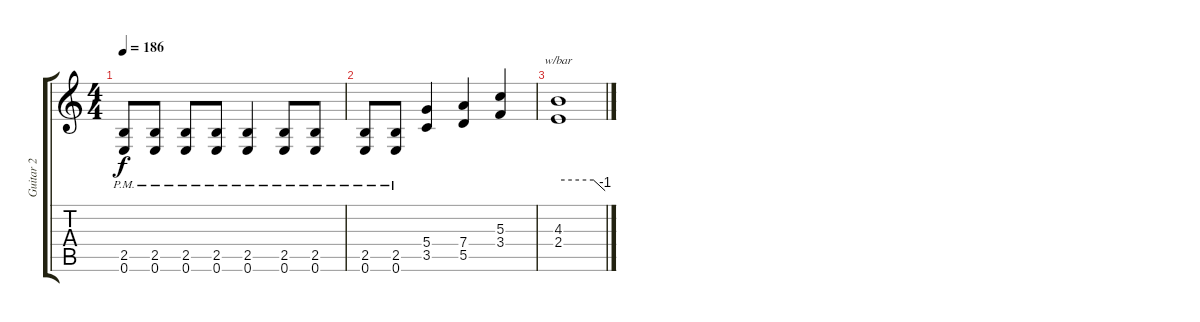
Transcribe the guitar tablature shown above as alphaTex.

\track ("Guitar 2" "Guitar 2") {instrument distortionguitar}
\staff {score tabs}
\tuning (E4 B3 G3 D3 A2 E2) {hide}
\ts (4 4)
\tempo 186
\clef g2
\ks c
(2.5{pm} 0.6{pm}).8{dy f} (2.5{pm} 0.6{pm}).8 (2.5{pm} 0.6{pm}).8 (2.5{pm} 0.6{pm}).8 (2.5{pm} 0.6{pm}).4 (2.5{pm} 0.6{pm}).8 (2.5{pm} 0.6{pm}).8 |
(2.5{pm} 0.6{pm}).8 (2.5{pm} 0.6{pm}).8 (5.4 3.5).4 (7.4 5.5).4 (5.3 3.4).4 |
(4.3 2.4).1{tbe (custom default 0 0 45 0 60 -4)}
